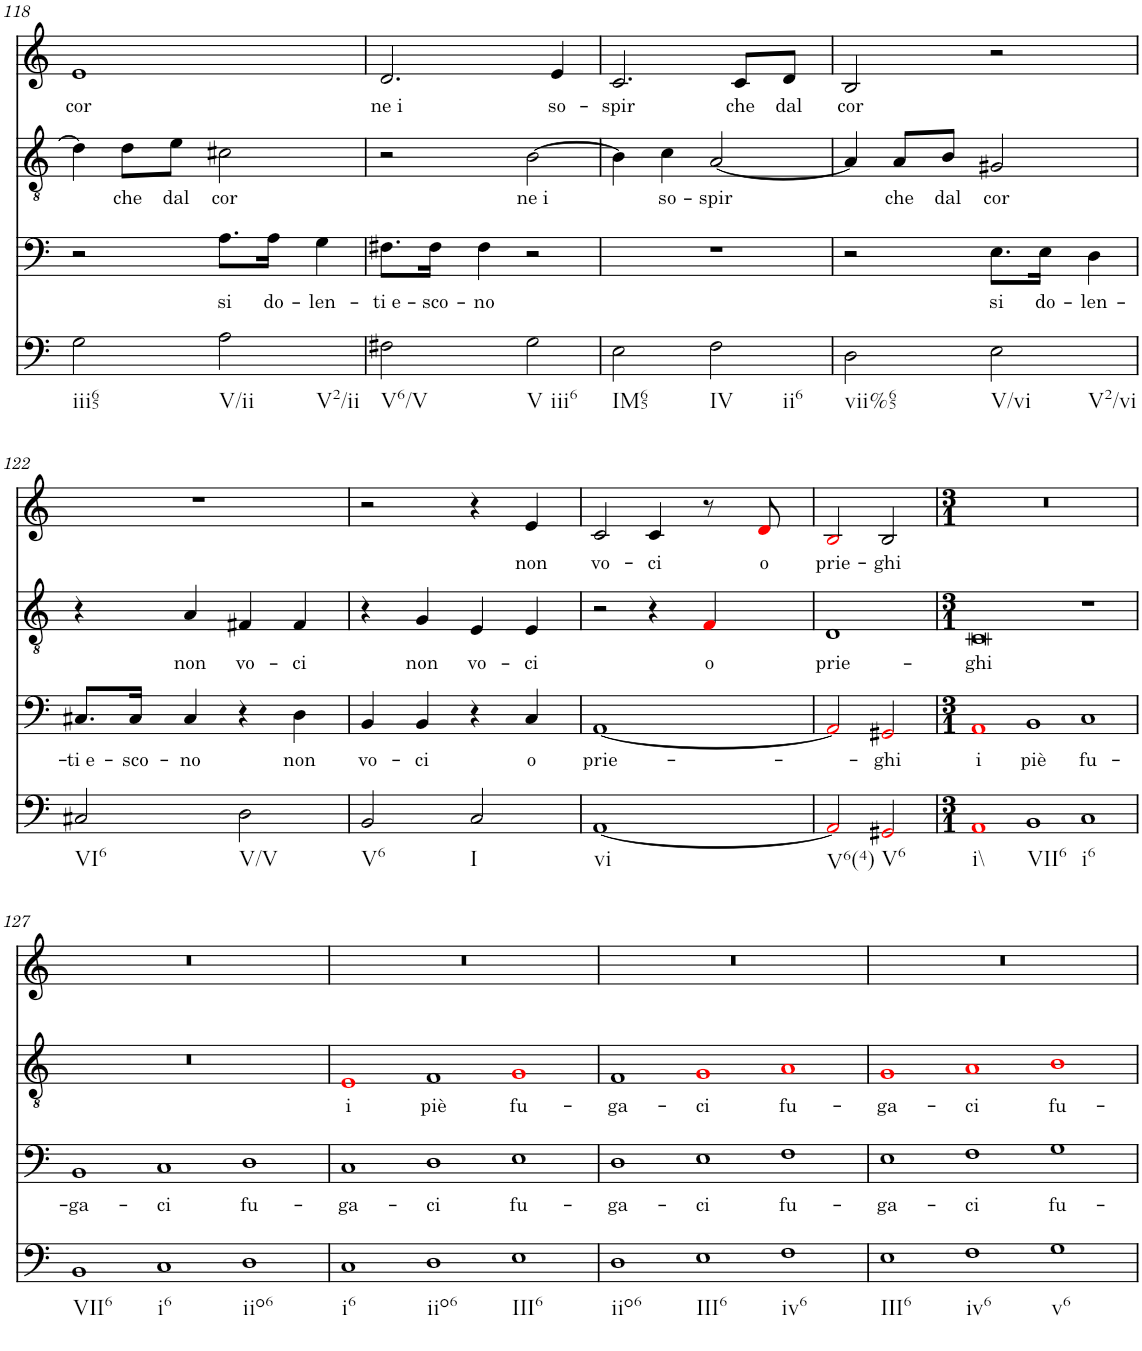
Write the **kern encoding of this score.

**kern	**kern	**text	**kern	**text	**kern	**text
*part4	*part3	*part3	*part2	*part2	*part1	*part1
*staff4	*staff3	*staff3	*staff2	*staff2	*staff1	*staff1
*I"unbenannt4	*I"unbenannt3	*	*I"unbenannt2	*	*I"unbenannt1	*
!!LO:PB:g=z
*clefF4	*clefF4	*	*clefGv2	*	*clefG2	*
*k[]	*k[]	*	*k[]	*	*k[]	*
*M4/4	*M4/4	*	*M4/4	*	*M4/4	*
=118	=118	=118	=118	=118	=118	=118
!LO:TX:b:t=iii65	!	!	!	!	!	!
!	!	!	!	!	!	!LO:LY:b
2G\	2r	.	4d\]	.	1e	cor
!	!	!	!	!LO:LY:b	!	!
.	.	.	8d\L	che	.	.
!	!	!	!	!LO:LY:b	!	!
.	.	.	8e\J	dal	.	.
!LO:TX:b:t=V/ii	!	!	!	!	!	!
!LO:TX:b:t=V2/ii	!	!	!	!	!	!
!	!	!LO:LY:b	!	!LO:LY:b	!	!
2A\	8.A\L	si	2c#X\	cor	.	.
!	!	!LO:LY:b	!	!	!	!
.	16A\Jk	do-	.	.	.	.
!	!	!LO:LY:b	!	!	!	!
.	4G\	len-	.	.	.	.
=119	=119	=119	=119	=119	=119	=119
!LO:TX:b:t=V6/V	!	!	!	!	!	!
!	!	!LO:LY:b	!	!	!	!LO:LY:b
2F#X\	8.F#X\L	ti e-	2r	.	2.d/	ne i
!	!	!LO:LY:b	!	!	!	!
.	16F#\Jk	sco-	.	.	.	.
!	!	!LO:LY:b	!	!	!	!
.	4F#\	no	.	.	.	.
!LO:TX:b:t=V	!	!	!	!	!	!
!LO:TX:b:t=iii6	!	!	!	!	!	!
!	!	!	!	!LO:LY:b	!	!
2G\	2r	.	[2B\	ne i	.	.
!	!	!	!	!	!	!LO:LY:b
.	.	.	.	.	4e/	so-
=120	=120	=120	=120	=120	=120	=120
!LO:TX:b:t=IM65	!	!	!	!	!	!
!	!	!	!	!	!	!LO:LY:b
2E\	1r	.	4B\]	.	2.c/	spir
!	!	!	!	!LO:LY:b	!	!
.	.	.	4c\	so-	.	.
!LO:TX:b:t=IV	!	!	!	!	!	!
!LO:TX:b:t=ii6	!	!	!	!	!	!
!	!	!	!	!LO:LY:b	!	!
2F\	.	.	[2A/	spir	.	.
!	!	!	!	!	!	!LO:LY:b
.	.	.	.	.	8c/L	che
!	!	!	!	!	!	!LO:LY:b
.	.	.	.	.	8d/J	dal
=121	=121	=121	=121	=121	=121	=121
!LO:TX:b:t=vii%65	!	!	!	!	!	!
!	!	!	!	!	!	!LO:LY:b
2D\	2r	.	4A/]	.	2B/	cor
!	!	!	!	!LO:LY:b	!	!
.	.	.	8A/L	che	.	.
!	!	!	!	!LO:LY:b	!	!
.	.	.	8B/J	dal	.	.
!LO:TX:b:t=V/vi	!	!	!	!	!	!
!LO:TX:b:t=V2/vi	!	!	!	!	!	!
!	!	!LO:LY:b	!	!LO:LY:b	!	!
2E\	8.E\L	si	2G#X/	cor	2r	.
!	!	!LO:LY:b	!	!	!	!
.	16E\Jk	do-	.	.	.	.
!	!	!LO:LY:b	!	!	!	!
.	4D\	len-	.	.	.	.
!!LO:LB:g=z
=122	=122	=122	=122	=122	=122	=122
!LO:TX:b:t=VI6	!	!	!	!	!	!
!	!	!LO:LY:b	!	!	!	!
2C#X/	8.C#X/L	ti e-	4r	.	1r	.
!	!	!LO:LY:b	!	!	!	!
.	16C#/Jk	sco-	.	.	.	.
!	!	!LO:LY:b	!	!LO:LY:b	!	!
.	4C#/	no	4A/	non	.	.
!LO:TX:b:t=V/V	!	!	!	!	!	!
!	!	!	!	!LO:LY:b	!	!
2D\	4r	.	4F#X/	vo-	.	.
!	!	!LO:LY:b	!	!LO:LY:b	!	!
.	4D\	non	4F#/	ci	.	.
=123	=123	=123	=123	=123	=123	=123
!LO:TX:b:t=V6	!	!	!	!	!	!
!	!	!LO:LY:b	!	!	!	!
2BB/	4BB/	vo-	4r	.	2r	.
!	!	!LO:LY:b	!	!LO:LY:b	!	!
.	4BB/	ci	4G/	non	.	.
!LO:TX:b:t=I	!	!	!	!	!	!
!	!	!	!	!LO:LY:b	!	!
2C/	4r	.	4E/	vo-	4r	.
!	!	!LO:LY:b	!	!LO:LY:b	!	!LO:LY:b
.	4C/	o	4E/	ci	4e/	non
=124	=124	=124	=124	=124	=124	=124
!LO:TX:b:t=vi	!	!	!	!	!	!
!	!	!LO:LY:b	!	!	!	!LO:LY:b
[1AA	[1AA	prie-	2r	.	2c/	vo-
!	!	!	!	!	!	!LO:LY:b
.	.	.	4r	.	4c/	ci
!	!	!	!	!LO:LY:b	!	!
.	.	.	4Fi/	o	8r	.
!	!	!	!	!	!	!LO:LY:b
.	.	.	.	.	8di/	o
=125	=125	=125	=125	=125	=125	=125
!LO:TX:b:t=V6(4)	!	!	!	!	!	!
!	!	!	!	!LO:LY:b	!	!LO:LY:b
2AAi/]	2AAi/]	.	1D	prie-	2Bi/	prie-
!LO:TX:b:t=V6	!	!	!	!	!	!
!	!	!LO:LY:b	!	!	!	!LO:LY:b
2GG#Xi/	2GG#Xi/	ghi	.	.	2B/	ghi
=126	=126	=126	=126	=126	=126	=126
*M3/1	*M3/1	*	*M3/1	*	*M3/1	*
!LO:TX:b:t=i\\	!	!	!	!	!	!
!	!	!LO:LY:b	!	!LO:LY:b	!	!
1AAi	1AAi	i	0C	ghi	0.r	.
!LO:TX:b:t=VII6	!	!	!	!	!	!
!	!	!LO:LY:b	!	!	!	!
1BB	1BB	piè	.	.	.	.
!LO:TX:b:t=i6	!	!	!	!	!	!
!	!	!LO:LY:b	!	!	!	!
1C	1C	fu-	1r	.	.	.
!!LO:LB:g=z
=127	=127	=127	=127	=127	=127	=127
!LO:TX:b:t=VII6	!	!	!	!	!	!
!	!	!LO:LY:b	!	!	!	!
1BB	1BB	ga-	0.r	.	0.r	.
!LO:TX:b:t=i6	!	!	!	!	!	!
!	!	!LO:LY:b	!	!	!	!
1C	1C	ci	.	.	.	.
!LO:TX:b:t=iio6	!	!	!	!	!	!
!	!	!LO:LY:b	!	!	!	!
1D	1D	fu-	.	.	.	.
=128	=128	=128	=128	=128	=128	=128
!LO:TX:b:t=i6	!	!	!	!	!	!
!	!	!LO:LY:b	!	!LO:LY:b	!	!
1C	1C	ga-	1Ei	i	0.r	.
!LO:TX:b:t=iio6	!	!	!	!	!	!
!	!	!LO:LY:b	!	!LO:LY:b	!	!
1D	1D	ci	1F	piè	.	.
!LO:TX:b:t=III6	!	!	!	!	!	!
!	!	!LO:LY:b	!	!LO:LY:b	!	!
1E	1E	fu-	1Gi	fu-	.	.
=129	=129	=129	=129	=129	=129	=129
!LO:TX:b:t=iio6	!	!	!	!	!	!
!	!	!LO:LY:b	!	!LO:LY:b	!	!
1D	1D	ga-	1F	ga-	0.r	.
!LO:TX:b:t=III6	!	!	!	!	!	!
!	!	!LO:LY:b	!	!LO:LY:b	!	!
1E	1E	ci	1Gi	ci	.	.
!LO:TX:b:t=iv6	!	!	!	!	!	!
!	!	!LO:LY:b	!	!LO:LY:b	!	!
1F	1F	fu-	1Ai	fu-	.	.
=130	=130	=130	=130	=130	=130	=130
!LO:TX:b:t=III6	!	!	!	!	!	!
!	!	!LO:LY:b	!	!LO:LY:b	!	!
1E	1E	ga-	1Gi	ga-	0.r	.
!LO:TX:b:t=iv6	!	!	!	!	!	!
!	!	!LO:LY:b	!	!LO:LY:b	!	!
1F	1F	ci	1Ai	ci	.	.
!LO:TX:b:t=v6	!	!	!	!	!	!
!	!	!LO:LY:b	!	!LO:LY:b	!	!
1G	1G	fu-	1Bi	fu-	.	.
=	=	=	=	=	=	=
*-	*-	*-	*-	*-	*-	*-
